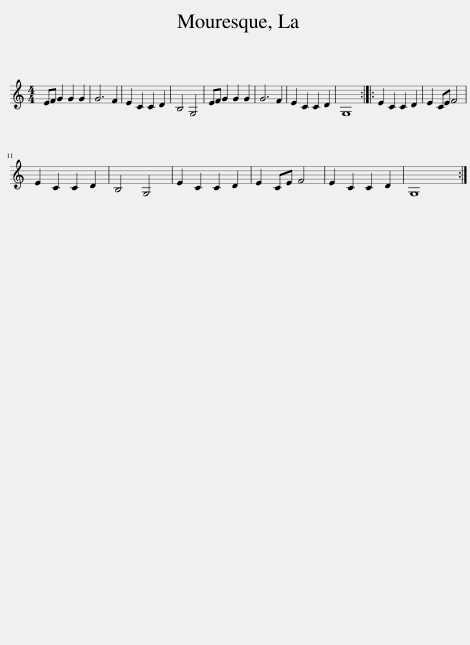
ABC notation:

X:1
L:1/8
M:4/4
I:linebreak $
K:C
V:1 treble
V:1
 EF G2 G2 G2 | G6 F2 | E2 C2 C2 D2 | B,4 G,4 | EF G2 G2 G2 | %5
 G6 F2 | E2 C2 C2 D2 | G,8 :: E2 C2 C2 D2 | E2 CE F4 |$ %10
 E2 C2 C2 D2 | B,4 G,4 | E2 C2 C2 D2 | E2 CE F4 | E2 C2 C2 D2 | %15
 G,8 :| %16
